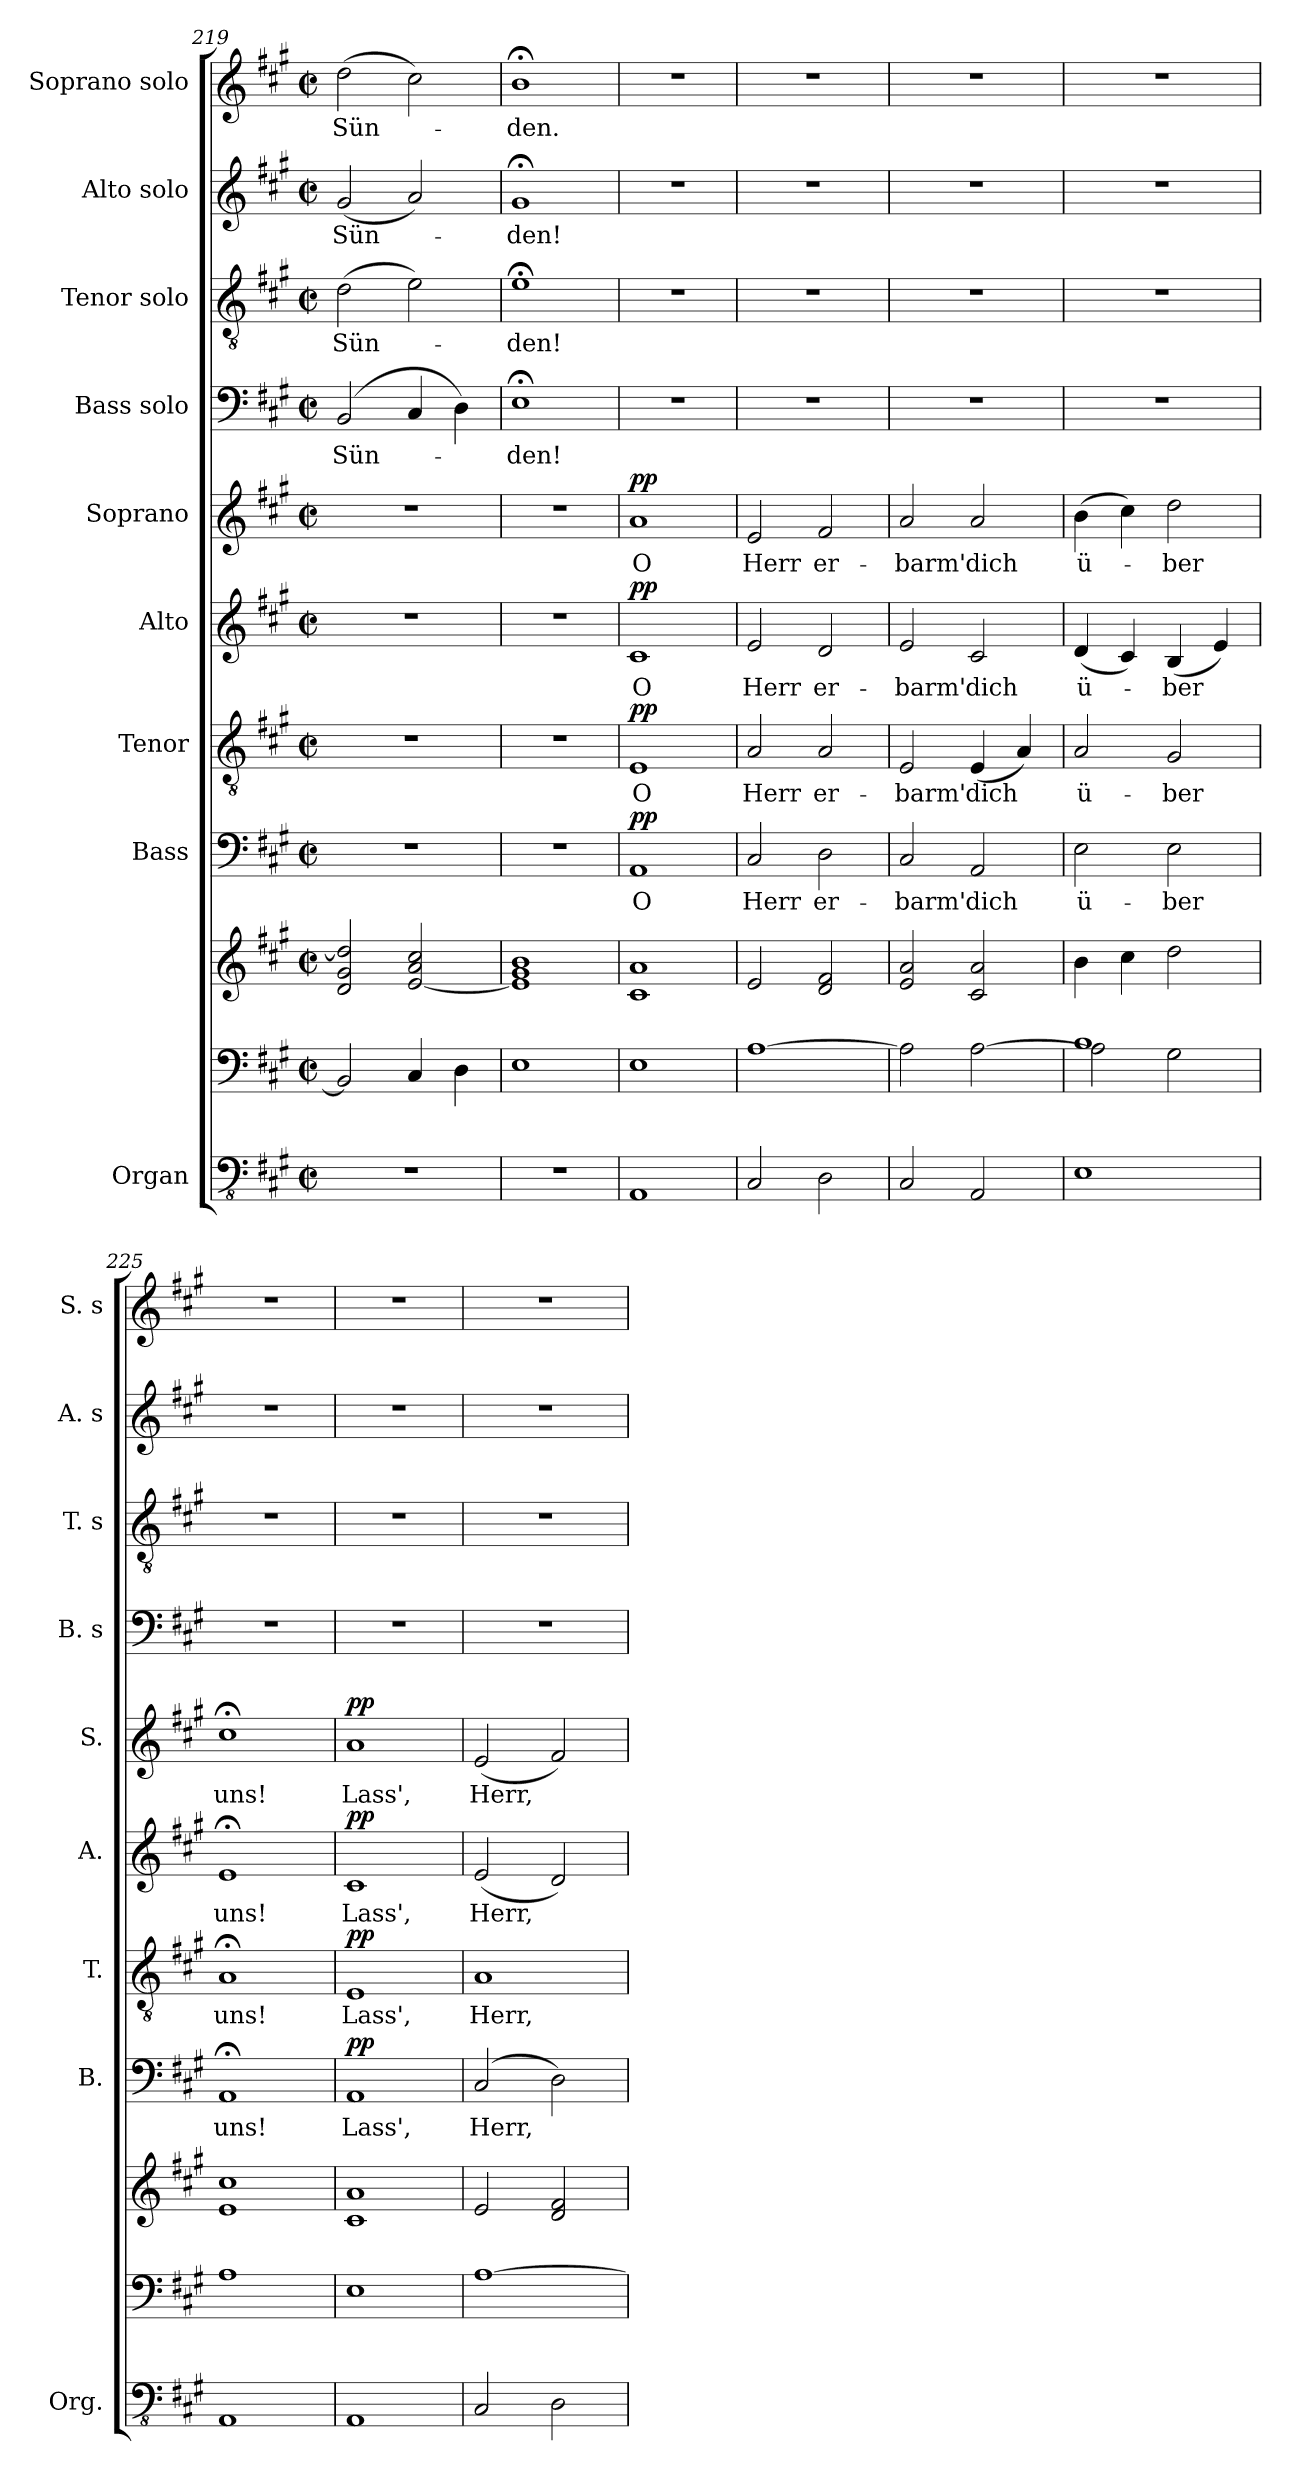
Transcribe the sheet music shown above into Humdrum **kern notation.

**kern	**kern	**kern	**kern	**text	**dynam	**kern	**text	**dynam	**kern	**text	**dynam	**kern	**text	**dynam	**kern	**text	**kern	**text	**kern	**text	**kern	**text
*part9	*part9	*part9	*part8	*part8	*part8	*part7	*part7	*part7	*part6	*part6	*part6	*part5	*part5	*part5	*part4	*part4	*part3	*part3	*part2	*part2	*part1	*part1
*staff11	*staff10	*staff9	*staff8	*staff8	*staff8	*staff7	*staff7	*staff7	*staff6	*staff6	*staff6	*staff5	*staff5	*staff5	*staff4	*staff4	*staff3	*staff3	*staff2	*staff2	*staff1	*staff1
*I"Organ	*	*	*I"Bass	*	*	*I"Tenor	*	*	*I"Alto	*	*	*I"Soprano	*	*	*I"Bass solo	*	*I"Tenor solo	*	*I"Alto solo	*	*I"Soprano solo	*
*I'Org.	*	*	*I'B.	*	*	*I'T.	*	*	*I'A.	*	*	*I'S.	*	*	*I'B. s	*	*I'T. s	*	*I'A. s	*	*I'S. s	*
*clefFv4	*clefF4	*clefG2	*clefF4	*	*	*clefGv2	*	*	*clefG2	*	*	*clefG2	*	*	*clefF4	*	*clefGv2	*	*clefG2	*	*clefG2	*
*k[f#c#g#]	*k[f#c#g#]	*k[f#c#g#]	*k[f#c#g#]	*	*	*k[f#c#g#]	*	*	*k[f#c#g#]	*	*	*k[f#c#g#]	*	*	*k[f#c#g#]	*	*k[f#c#g#]	*	*k[f#c#g#]	*	*k[f#c#g#]	*
*M2/2	*M2/2	*M2/2	*M2/2	*	*	*M2/2	*	*	*M2/2	*	*	*M2/2	*	*	*M2/2	*	*M2/2	*	*M2/2	*	*M2/2	*
*met(c|)	*met(c|)	*met(c|)	*met(c|)	*	*	*met(c|)	*	*	*met(c|)	*	*	*met(c|)	*	*	*met(c|)	*	*met(c|)	*	*met(c|)	*	*met(c|)	*
*MM90	*MM90	*MM90	*MM90	*	*	*MM90	*	*	*MM90	*	*	*MM90	*	*	*MM90	*	*MM90	*	*MM90	*	*MM90	*
=219	=219	=219	=219	=219	=219	=219	=219	=219	=219	=219	=219	=219	=219	=219	=219	=219	=219	=219	=219	=219	=219	=219
!	!	!	!	!	!	!	!	!	!	!	!	!	!	!	!	!LO:LY:b	!	!LO:LY:b	!	!LO:LY:b	!	!LO:LY:b
1r	2BB/]	2d/ 2g#/ 2dd/]	1r	.	.	1r	.	.	1r	.	.	1r	.	.	(>2BB/	Sün-	(>2d\	Sün-	(<2g#/	Sün-	(>2dd\	Sün-
.	4C#/	[2e/ 2a/ 2cc#/	.	.	.	.	.	.	.	.	.	.	.	.	4C#/	.	2e\)	.	2a/)	.	2cc#\)	.
.	4D\	.	.	.	.	.	.	.	.	.	.	.	.	.	4D\)	.	.	.	.	.	.	.
=220	=220	=220	=220	=220	=220	=220	=220	=220	=220	=220	=220	=220	=220	=220	=220	=220	=220	=220	=220	=220	=220	=220
!	!	!	!	!	!	!	!	!	!	!	!	!	!	!	!	!LO:LY:b	!	!LO:LY:b	!	!LO:LY:b	!	!LO:LY:b
1r	1E	1e] 1g# 1b	1r	.	.	1r	.	.	1r	.	.	1r	.	.	1E;<	-den!	1e;<	-den!	1g#;<	-den!	1b;<	-den.
!!LO:PB:g=z
=221	=221	=221	=221	=221	=221	=221	=221	=221	=221	=221	=221	=221	=221	=221	=221	=221	=221	=221	=221	=221	=221	=221
*	*	*	*	*	*	*	*	*	*	*	*	*	*	*	*	*	*	*	*	*	*MM134	*
!	!	!	!	!LO:LY:b	!LO:DY:a	!	!LO:LY:b	!LO:DY:a	!	!LO:LY:b	!LO:DY:a	!	!LO:LY:b	!LO:DY:a	!	!	!	!	!	!	!	!
1AAA	1E	1c# 1a	1AA	O	pp	1E	O	pp	1c#	O	pp	1a	O	pp	1r	.	1r	.	1r	.	1r	.
=222	=222	=222	=222	=222	=222	=222	=222	=222	=222	=222	=222	=222	=222	=222	=222	=222	=222	=222	=222	=222	=222	=222
!	!	!	!	!LO:LY:b	!	!	!LO:LY:b	!	!	!LO:LY:b	!	!	!LO:LY:b	!	!	!	!	!	!	!	!	!
2CC#/	[1A	2e/	2C#/	Herr	.	2A/	Herr	.	2e/	Herr	.	2e/	Herr	.	1r	.	1r	.	1r	.	1r	.
!	!	!	!	!LO:LY:b	!	!	!LO:LY:b	!	!	!LO:LY:b	!	!	!LO:LY:b	!	!	!	!	!	!	!	!	!
2DD\	.	2d/ 2f#/	2D\	er-	.	2A/	er-	.	2d/	er-	.	2f#/	er-	.	.	.	.	.	.	.	.	.
=223	=223	=223	=223	=223	=223	=223	=223	=223	=223	=223	=223	=223	=223	=223	=223	=223	=223	=223	=223	=223	=223	=223
!	!	!	!	!LO:LY:b	!	!	!LO:LY:b	!	!	!LO:LY:b	!	!	!LO:LY:b	!	!	!	!	!	!	!	!	!
2CC#/	2A\]	2e/ 2a/	2C#/	-barm'	.	2E/	-barm'	.	2e/	-barm'	.	2a/	-barm'	.	1r	.	1r	.	1r	.	1r	.
!	!	!	!	!LO:LY:b	!	!	!LO:LY:b	!	!	!LO:LY:b	!	!	!LO:LY:b	!	!	!	!	!	!	!	!	!
2AAA/	[2A\	2c#/ 2a/	2AA/	dich	.	(<4E/	dich	.	2c#/	dich	.	2a/	dich	.	.	.	.	.	.	.	.	.
.	.	.	.	.	.	4A/)	.	.	.	.	.	.	.	.	.	.	.	.	.	.	.	.
=224	=224	=224	=224	=224	=224	=224	=224	=224	=224	=224	=224	=224	=224	=224	=224	=224	=224	=224	=224	=224	=224	=224
*	*^	*	*	*	*	*	*	*	*	*	*	*	*	*	*	*	*	*	*	*	*	*
!	!	!	!	!	!LO:LY:b	!	!	!LO:LY:b	!	!	!LO:LY:b	!	!	!LO:LY:b	!	!	!	!	!	!	!	!	!
1EE	1B	2A\]	4b\	2E\	ü-	.	2A/	ü-	.	(<4d/	ü-	.	(>4b\	ü-	.	1r	.	1r	.	1r	.	1r	.
.	.	.	4cc#\	.	.	.	.	.	.	4c#/)	.	.	4cc#\)	.	.	.	.	.	.	.	.	.	.
!	!	!	!	!	!LO:LY:b	!	!	!LO:LY:b	!	!	!LO:LY:b	!	!	!LO:LY:b	!	!	!	!	!	!	!	!	!
.	.	2G#\	2dd\	2E\	-ber	.	2G#/	-ber	.	(<4B/	-ber	.	2dd\	-ber	.	.	.	.	.	.	.	.	.
.	.	.	.	.	.	.	.	.	.	4e/)	.	.	.	.	.	.	.	.	.	.	.	.	.
*	*v	*v	*	*	*	*	*	*	*	*	*	*	*	*	*	*	*	*	*	*	*	*	*
=225	=225	=225	=225	=225	=225	=225	=225	=225	=225	=225	=225	=225	=225	=225	=225	=225	=225	=225	=225	=225	=225	=225
!	!	!	!	!LO:LY:b	!	!	!LO:LY:b	!	!	!LO:LY:b	!	!	!LO:LY:b	!	!	!	!	!	!	!	!	!
1AAA	1A	1e 1cc#	1AA;<	uns!	.	1A;<	uns!	.	1e;<	uns!	.	1cc#;<	uns!	.	1r	.	1r	.	1r	.	1r	.
=226	=226	=226	=226	=226	=226	=226	=226	=226	=226	=226	=226	=226	=226	=226	=226	=226	=226	=226	=226	=226	=226	=226
*	*	*	*	*	*	*	*	*	*	*	*	*	*	*	*	*	*	*	*	*	*MM134	*
!	!	!	!	!LO:LY:b	!LO:DY:a	!	!LO:LY:b	!LO:DY:a	!	!LO:LY:b	!LO:DY:a	!	!LO:LY:b	!LO:DY:a	!	!	!	!	!	!	!	!
1AAA	1E	1c# 1a	1AA	Lass',	pp	1E	Lass',	pp	1c#	Lass',	pp	1a	Lass',	pp	1r	.	1r	.	1r	.	1r	.
=227	=227	=227	=227	=227	=227	=227	=227	=227	=227	=227	=227	=227	=227	=227	=227	=227	=227	=227	=227	=227	=227	=227
!	!	!	!	!LO:LY:b	!	!	!LO:LY:b	!	!	!LO:LY:b	!	!	!LO:LY:b	!	!	!	!	!	!	!	!	!
2CC#/	[1A	2e/	(>2C#/	Herr,	.	1A	Herr,	.	(<2e/	Herr,	.	(<2e/	Herr,	.	1r	.	1r	.	1r	.	1r	.
2DD\	.	2d/ 2f#/	2D\)	.	.	.	.	.	2d/)	.	.	2f#/)	.	.	.	.	.	.	.	.	.	.
=	=	=	=	=	=	=	=	=	=	=	=	=	=	=	=	=	=	=	=	=	=	=
*-	*-	*-	*-	*-	*-	*-	*-	*-	*-	*-	*-	*-	*-	*-	*-	*-	*-	*-	*-	*-	*-	*-
